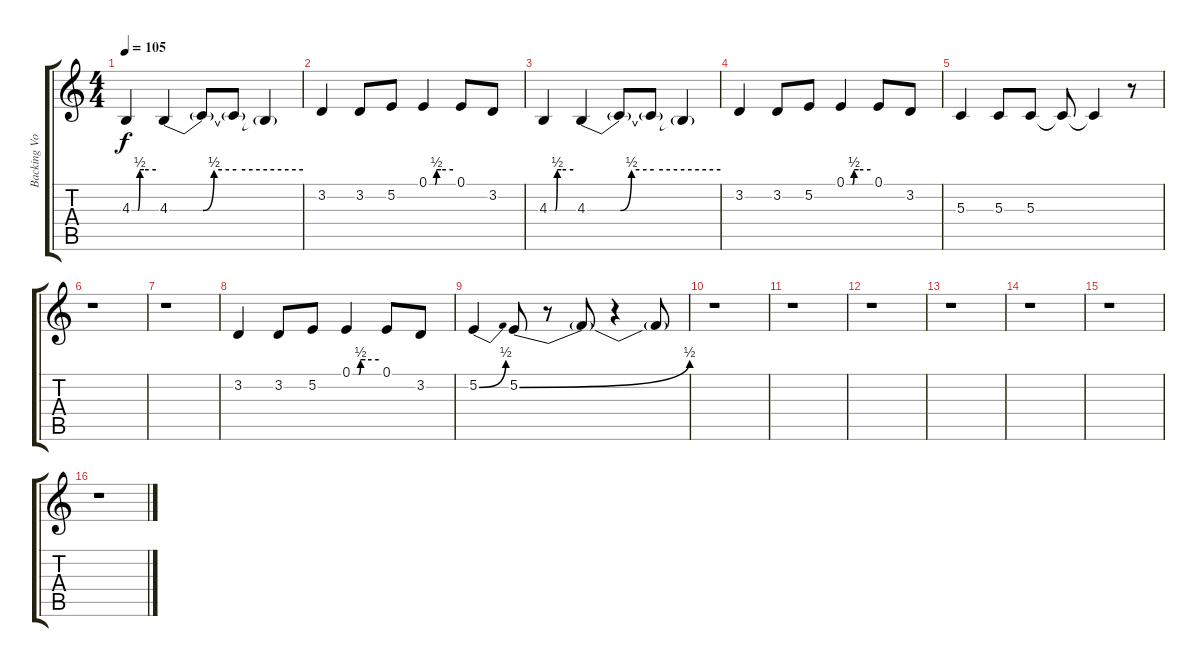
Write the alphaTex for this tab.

\track ("Backing Vocals" "Backing Vo") {instrument voiceoohs}
\staff {score tabs}
\tuning (E4 B3 G3 D3 A2 E2) {hide}
\ts (4 4)
\tempo 105
\clef g2
\ks c
4.3{be (custom 0 0 15 0 20 2 30 2 60 2)}.4{dy f} 4.3{be (custom 0 0 15 0 20 2 30 2 60 2)}.4 4.3{t}.8 4.3{t}.8 4.3{t}.4 |
3.2.4 3.2.8 5.2.8 0.1{be (custom 0 0 15 0 19 2 30 2 60 2)}.4 0.1.8 3.2.8 |
4.3{be (custom 0 0 15 0 20 2 30 2 60 2)}.4 4.3{be (custom 0 0 15 0 20 2 30 2 60 2)}.4 4.3{t}.8 4.3{t}.8 4.3{t}.4 |
3.2.4 3.2.8 5.2.8 0.1{be (custom 0 0 15 0 19 2 30 2 60 2)}.4 0.1.8 3.2.8 |
5.3.4 5.3.8 5.3.8 5.3{t}.8 5.3{t}.4 r.8 |
r.1 |
r.1 |
3.2.4 3.2.8 5.2.8 0.1{be (custom 0 0 15 0 19 2 30 2 60 2)}.4 0.1.8 3.2.8 |
5.2{be (bend 0 0 60 2)}.4 5.2{be (bend 0 0 60 2)}.8 r.8 5.2{t}.8 r.4 5.2{t}.8 |
r.1 |
r.1 |
r.1 |
r.1 |
r.1 |
r.1 |
r.1
